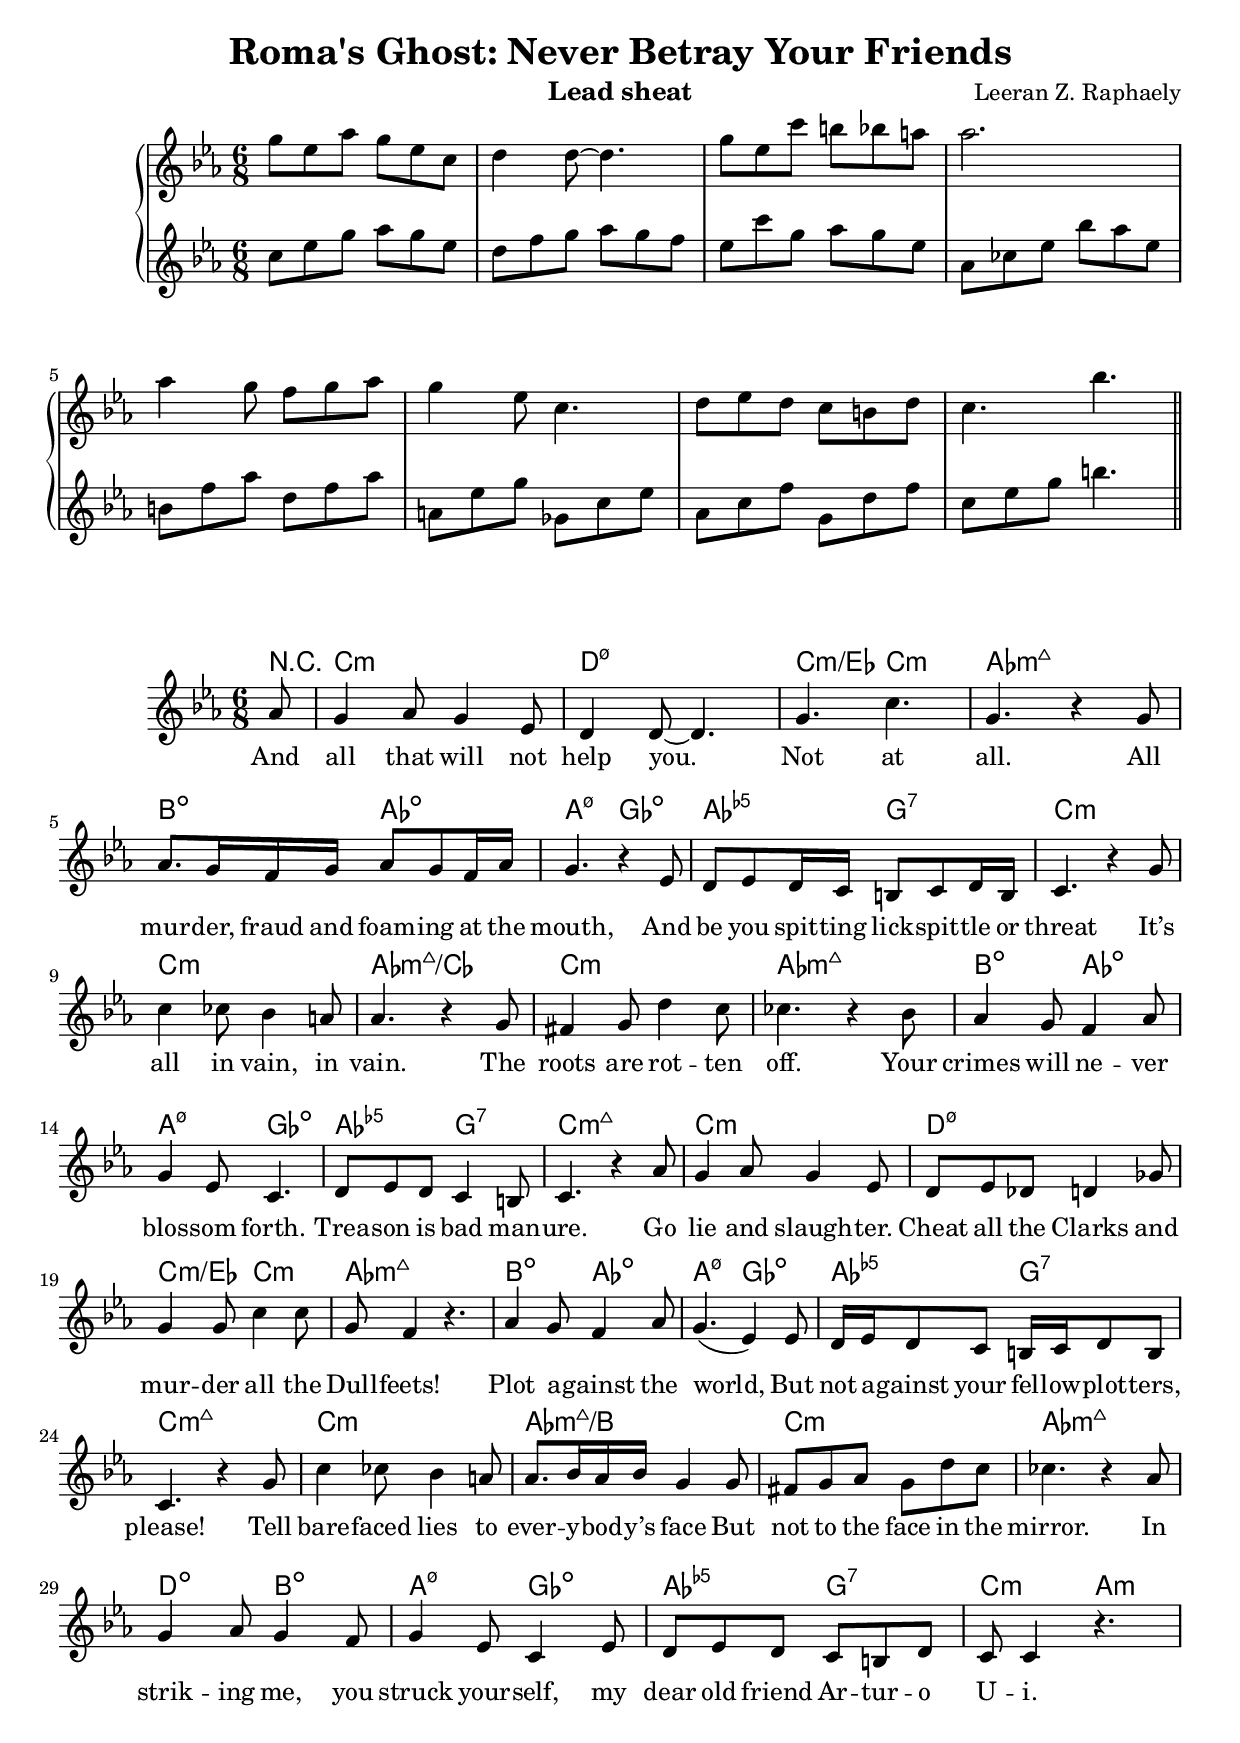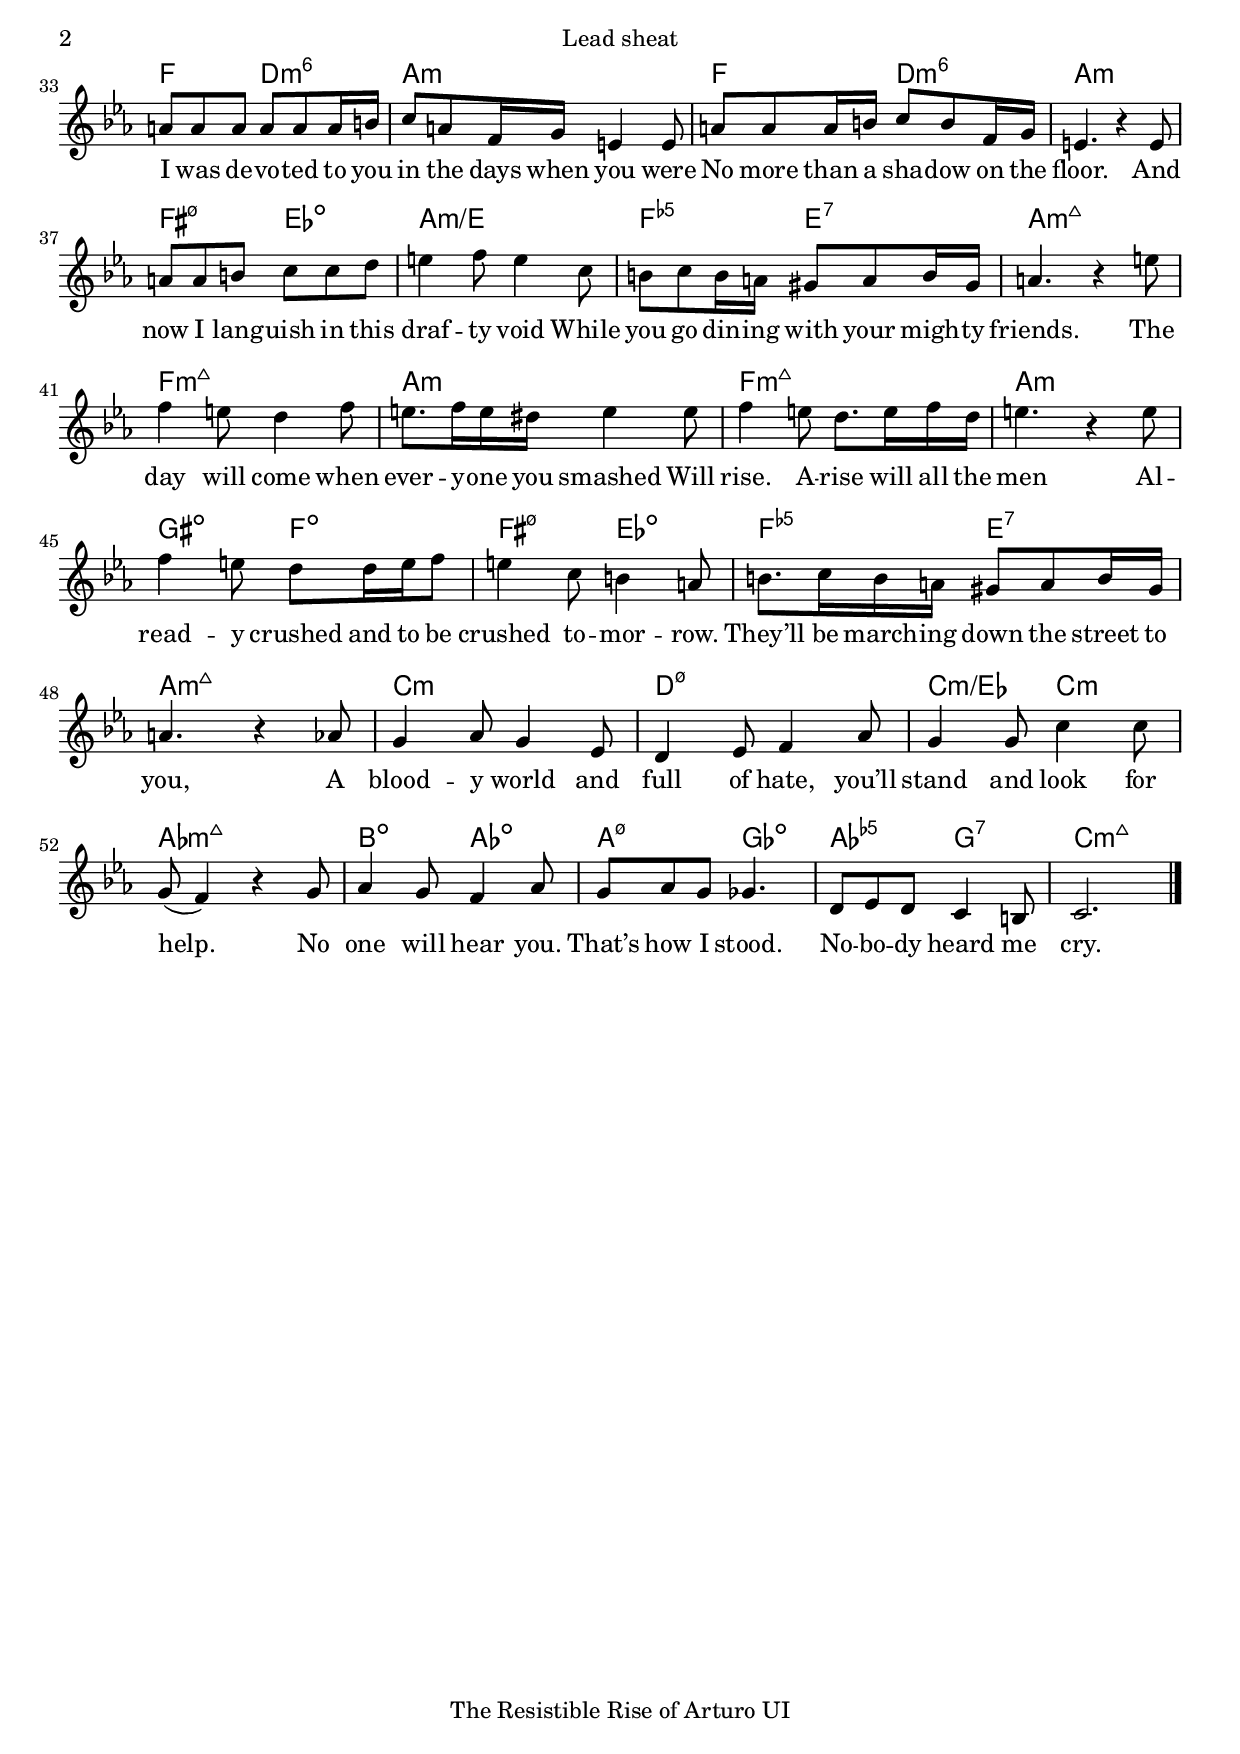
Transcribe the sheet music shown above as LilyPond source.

% \include "gregorian-init.ly"

\header {
	title = "Roma's Ghost: Never Betray Your Friends"
	composer = "Leeran Z. Raphaely"
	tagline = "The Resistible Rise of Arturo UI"
	instrument = "Lead sheat"
}
 
\paper {
	% between-system-padding = #1
	between-system-space = 5\cm
}

init = {
	\clef treble
	\time 6/8
	\key fis \minor
}

\version "2.10.33"

\transpose fis c {

\relative c''' {
\new PianoStaff<<
	\new Staff {
		\init
		cis8 a d cis a fis
		gis4 gis8~ gis4.
		cis8 a fis' eis e dis
		d2.
		d4 cis8 b cis d
		cis4 a8 fis4.
		gis8 a gis fis eis gis
		fis4. e'
	}
	\new Staff {
		\init
		fis,8 a cis d cis a
		gis b cis d cis b
		a fis' cis d cis a
		d, f a e' d a
		eis b' d gis, b d
		dis, a' cis c, fis a
		d, fis b cis, gis' b
		fis a cis eis4.
		\bar "||"
	}
>>
}
}

\transpose fis c {

<<

\chords {
	r8
	fis2.:min gis:min7.5- fis4.:min/a fis:min d2.:min7+
	eis4.:dim d:dim dis:min7.5- c:dim
	d:5- cis:7 fis2.:min fis:min d:min7+/f fis:min d:min7+
	eis4.:dim d:dim dis:min7.5- c:dim d:5- cis:7 fis2.:min7+
	fis:min gis:min7.5- fis4.:min/a fis:min d2.:min7+
	eis4.:dim d:dim dis:min7.5- c:dim d:5- cis:7 fis2.:min7+
	fis:min d:min7+/eis fis:min d:min7+
	gis4.:dim eis:dim dis:min7.5- c:dim d:5- cis:7 fis4.:min dis:min
	
	\transpose fis dis {
	d4. b:min6 fis2.:min d4. b:min6 fis2.:min
	dis4.:min7.5- c:dim fis2.:min/cis d4.:5- cis:7 fis2.:min7+
	d:min7+ fis:min d:min7+ fis:min
	eis4.:dim d:dim dis:min7.5- c:dim d:5- cis:7 fis2.:min7+
	}

	fis2.:min gis:min7.5- fis4.:min/a fis:min d2.:min7+
	eis4.:dim d:dim dis:min7.5- c:dim
	d:5- cis:7 fis2.:min7+
}

\relative c'' {
	\init
	% \autoBeamOff
	\partial 8 d8
	cis4 d8 cis4 a8 
	gis4 gis8~ gis4.
	cis4. fis
	cis r4 cis8
	d8. cis16 b cis d8 cis b16 d
	cis4. r4 a8
	gis a gis16 fis eis8 fis gis16 eis
	fis4. r4 cis'8
	fis4 f8 e4 dis8
	d4. r4 cis8
	bis4 cis8 gis'4 fis8
	f4. r4 e8
	d4 cis8 b4 d8 cis4 a8 fis4.
	gis8 a gis fis4 eis8
	fis4. r4 d'8
	cis4 d8 cis4 a8
	gis a g gis4 c8
	cis4 cis8 fis4 fis8
	cis b4 r4.
	d4 cis8 b4 d8
	cis4.( a4) a8
	gis16 a gis8 fis eis16 fis gis8 eis
	fis4. r4 cis'8
	fis4 f8 e4 dis8
	d8. e16 d e cis4 cis8
	bis cis d cis gis' fis
	f4. r4 d8
	cis4 d8 cis4 b8
	cis4 a8 fis4 a8
	gis a gis fis eis gis
	fis fis4 r4.

	\transpose fis dis \relative c' {
	fis'8 fis fis fis fis fis16 gis
	a8 fis d16 e cis4 cis8
	fis fis fis16 gis a8 gis d16 e
	cis4. r4 cis8
	fis fis gis a a b
	cis4 d8 cis4 a8
	gis8 a gis16 fis eis8 fis gis16 eis
	fis4. r4 cis'8
	d4 cis8 b4 d8
	cis8. d16 cis bis cis4 cis8
	d4 cis8 b8. cis16 d b
	cis4. r4 cis8
	d4 cis8 b b16 cis d8
	cis4 a8 gis4 fis8
	gis8. a16 gis fis eis8 fis gis16 eis
	fis4. r4
	}
	d'8
	cis4 d8 cis4 a8
	gis4 a8 b4 d8
	cis4 cis8 fis4 fis8
	cis8( b4) r4 cis8
	d4 cis8 b4 d8
	cis d cis c4.
	% \caesura
	gis8 a gis fis4 eis8
	fis2.
	\bar "|."
}

\addlyrics {
	And all that will not help you. Not at all.
	All mur -- der, fraud and foam -- ing at the mouth,
	And be you spit -- ting lick -- spit -- tle or threat
	It’s all in vain, in vain. The roots are rot -- ten off.
	Your crimes will ne -- ver blos -- som forth.
	Trea -- son is bad man -- ure. Go lie and slaugh -- ter.
	Cheat all the Clarks and mur -- der all the Dull -- feets!
	Plot a -- gainst the world,
	But not a -- gainst your fel -- low -- plot -- ters, please!
	Tell bare -- faced lies to ever -- y -- bod -- y’s face
	But not to the face in the mirror.
	In strik -- ing me, you struck your -- self,
	my dear old friend Ar -- tur -- o U -- i. 

	I was de -- vo -- ted to you in the days when you were 
	No more than a sha -- dow on the floor. 
	And now I lang -- uish in this draf -- ty void
	While you go din -- ing with your migh -- ty friends. 
	The day will come when ever -- y -- one you smashed
	Will rise. A -- rise will all the men
	Al -- read -- y crushed and to be crushed to -- mor -- row.
	They’ll be march -- ing down the street to you,
	A blood -- y world and full of hate, you’ll stand
	and look for help. No one will hear you.
	That’s how I stood. No -- bo -- dy heard me cry.
}

>>
}